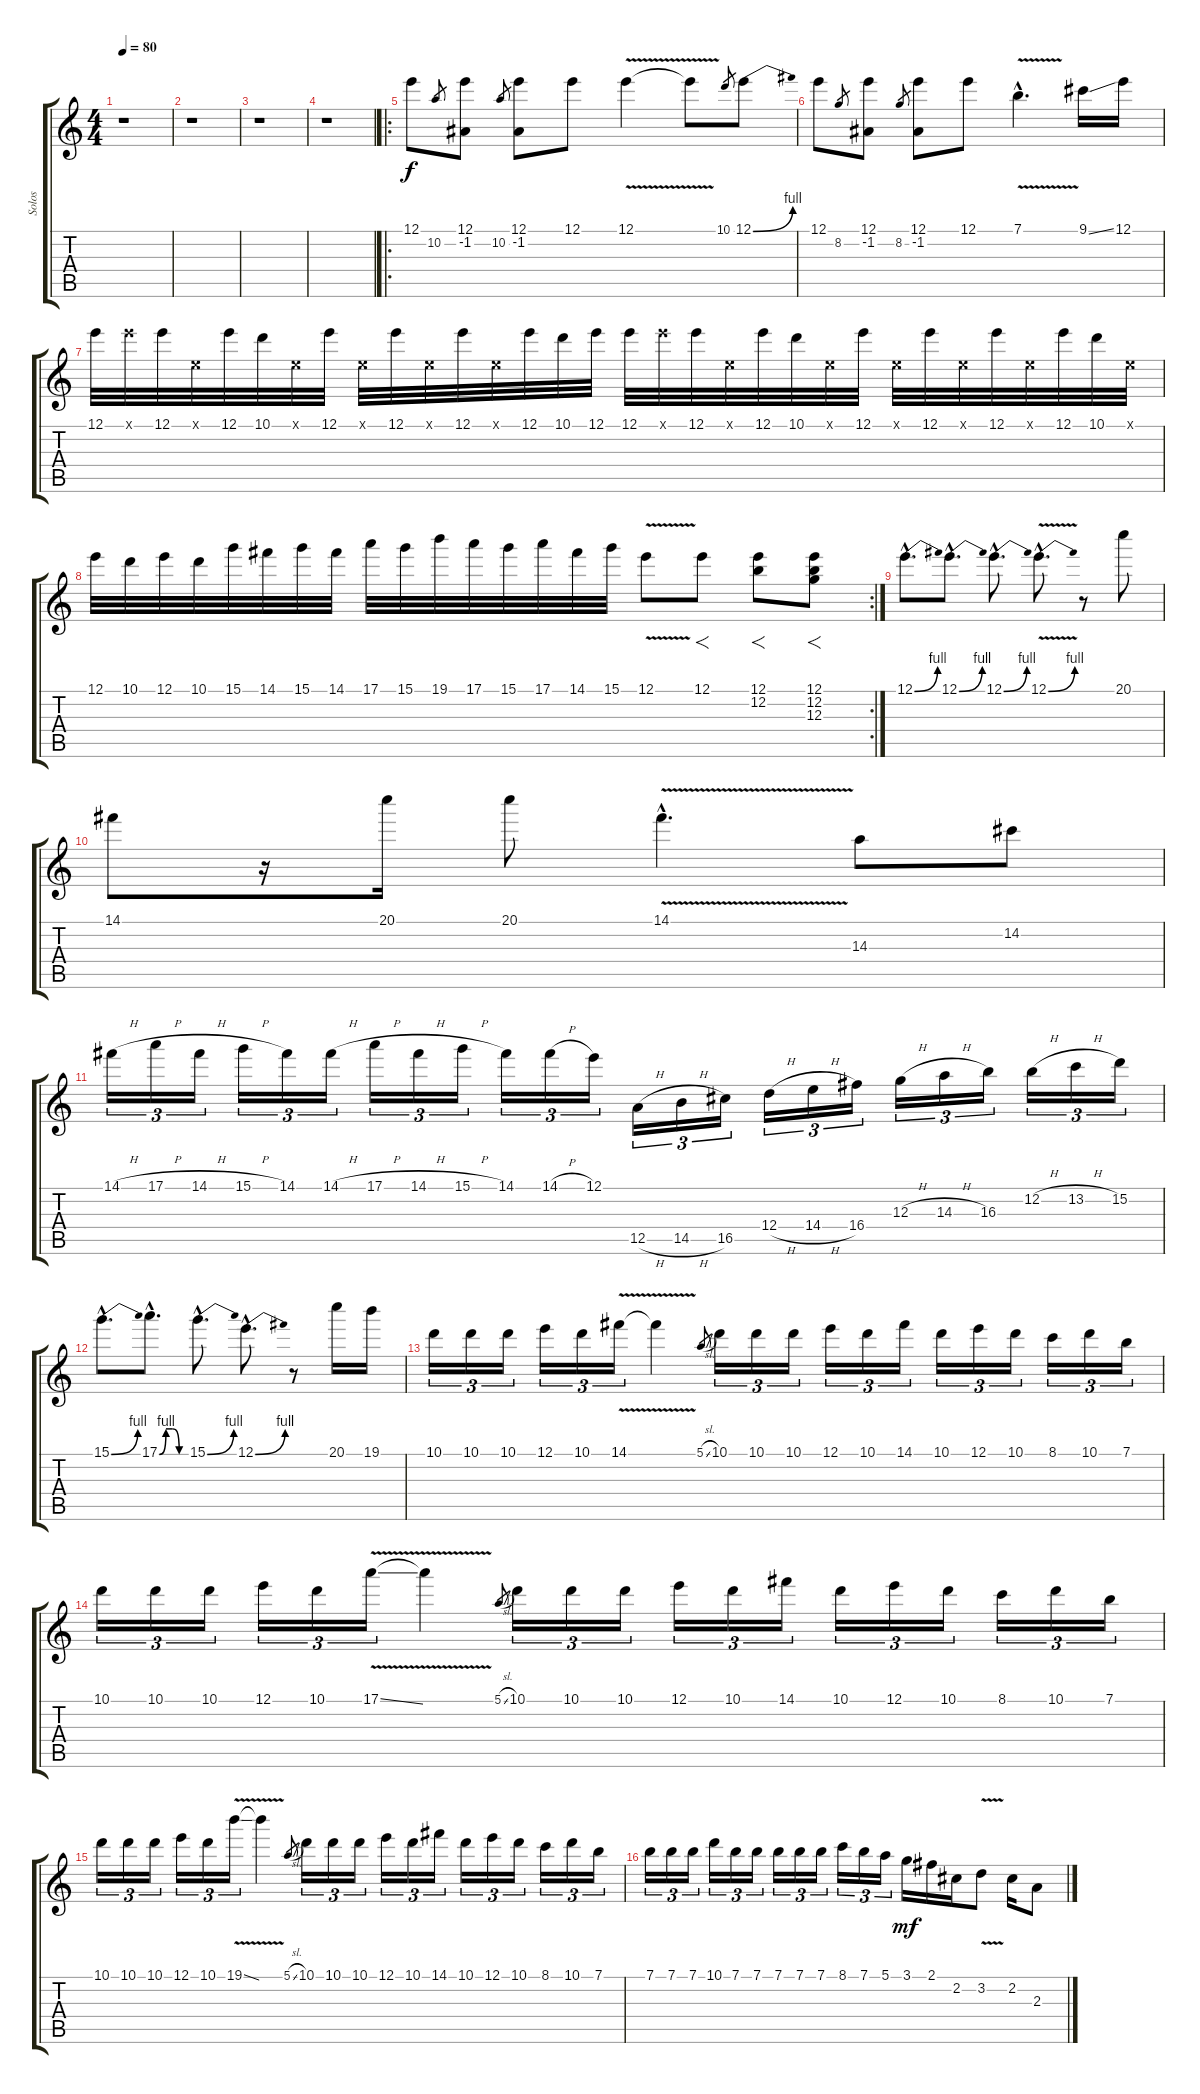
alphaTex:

\track ("Solos" "Solos") {instrument overdrivenguitar}
\staff {score tabs}
\tuning (E4 B3 G3 D3 A2 E2) {hide}
\ts (4 4)
\tempo 80
\clef g2
\ks c
r.1{dy f} |
r.1 |
r.1 |
r.1 |
\ro
12.1.8{volume 15 instrument overdrivenguitar} 10.2.8{gr} (12.1 -1.2).8 10.2.8{gr} (12.1 -1.2).8 12.1.8 12.1{v}.4 12.1{t}.8 10.1.8{gr} 12.1{be (bend 0 0 60 4)}.8 |
12.1.8 8.2.8{gr} (12.1 -1.2).8 8.2.8{gr} (12.1 -1.2).8 12.1.8 7.1{v hac}.4{d} 9.1{ss}.16 12.1.16 |
12.1.32 12.1{x}.32 12.1.32 0.1{x}.32 12.1.32 10.1.32 0.1{x}.32 12.1.32 0.1{x}.32 12.1.32 0.1{x}.32 12.1.32 0.1{x}.32 12.1.32 10.1.32 12.1.32 12.1.32 12.1{x}.32 12.1.32 0.1{x}.32 12.1.32 10.1.32 0.1{x}.32 12.1.32 0.1{x}.32 12.1.32 0.1{x}.32 12.1.32 0.1{x}.32 12.1.32 10.1.32 0.1{x}.32 |
\rc 2
12.1.32 10.1.32 12.1.32 10.1.32 15.1.32 14.1.32 15.1.32 14.1.32 17.1.32 15.1.32 19.1.32 17.1.32 15.1.32 17.1.32 14.1.32 15.1.32 12.1{v}.8 12.1.8{f} (12.1 12.2).8{f} (12.1 12.2 12.3).8{f} |
12.1{be (bend 0 0 60 4) hac}.8{d} 12.1{be (bend 0 0 60 4) hac}.8{d} 12.1{be (bend 0 0 60 4) hac}.8{d} 12.1{be (bend 0 0 60 4) v hac}.8{d} r.8 20.1.8 |
14.1.8 r.16 20.1.16 20.1.8 14.1{v hac}.4{d} 14.3.8 14.2.8 |
14.1{h}.16{tu (3 2)} 17.1{h}.16{tu (3 2)} 14.1{h}.16{tu (3 2)} 15.1{h}.16{tu (3 2)} 14.1.16{tu (3 2)} 14.1{h}.16{tu (3 2)} 17.1{h}.16{tu (3 2)} 14.1{h}.16{tu (3 2)} 15.1{h}.16{tu (3 2)} 14.1.16{tu (3 2)} 14.1{h}.16{tu (3 2)} 12.1.16{tu (3 2)} 12.5{h}.16{tu (3 2)} 14.5{h}.16{tu (3 2)} 16.5.16{tu (3 2)} 12.4{h}.16{tu (3 2)} 14.4{h}.16{tu (3 2)} 16.4.16{tu (3 2)} 12.3{h}.16{tu (3 2)} 14.3{h}.16{tu (3 2)} 16.3.16{tu (3 2)} 12.2{h}.16{tu (3 2)} 13.2{h}.16{tu (3 2)} 15.2.16{tu (3 2)} |
15.1{be (bend 0 0 60 4) hac}.8{d} 17.1{be (custom 0 0 15 4 30 4 45 0 60 0) hac}.8{d} 15.1{be (bend 0 0 60 4) hac}.8{d} 12.1{be (bend 0 0 60 4) hac}.8{d} r.8 20.1.16 19.1.16 |
10.1.16{tu (3 2)} 10.1.16{tu (3 2)} 10.1.16{tu (3 2)} 12.1.16{tu (3 2)} 10.1.16{tu (3 2)} 14.1{v}.16{tu (3 2)} 14.1{t}.4 5.1{sl}.8{gr} 10.1.16{tu (3 2)} 10.1.16{tu (3 2)} 10.1.16{tu (3 2)} 12.1.16{tu (3 2)} 10.1.16{tu (3 2)} 14.1.16{tu (3 2)} 10.1.16{tu (3 2)} 12.1.16{tu (3 2)} 10.1.16{tu (3 2)} 8.1.16{tu (3 2)} 10.1.16{tu (3 2)} 7.1.16{tu (3 2)} |
10.1.16{tu (3 2)} 10.1.16{tu (3 2)} 10.1.16{tu (3 2)} 12.1.16{tu (3 2)} 10.1.16{tu (3 2)} 17.1{v ss}.16{tu (3 2)} 17.1{t}.4 5.1{sl}.8{gr} 10.1.16{tu (3 2)} 10.1.16{tu (3 2)} 10.1.16{tu (3 2)} 12.1.16{tu (3 2)} 10.1.16{tu (3 2)} 14.1.16{tu (3 2)} 10.1.16{tu (3 2)} 12.1.16{tu (3 2)} 10.1.16{tu (3 2)} 8.1.16{tu (3 2)} 10.1.16{tu (3 2)} 7.1.16{tu (3 2)} |
10.1.16{tu (3 2)} 10.1.16{tu (3 2)} 10.1.16{tu (3 2)} 12.1.16{tu (3 2)} 10.1.16{tu (3 2)} 19.1{v ss}.16{tu (3 2)} 19.1{t}.4 5.1{sl}.8{gr} 10.1.16{tu (3 2)} 10.1.16{tu (3 2)} 10.1.16{tu (3 2)} 12.1.16{tu (3 2)} 10.1.16{tu (3 2)} 14.1.16{tu (3 2)} 10.1.16{tu (3 2)} 12.1.16{tu (3 2)} 10.1.16{tu (3 2)} 8.1.16{tu (3 2)} 10.1.16{tu (3 2)} 7.1.16{tu (3 2)} |
7.1.16{tu (3 2)} 7.1.16{tu (3 2)} 7.1.16{tu (3 2)} 10.1.16{tu (3 2)} 7.1.16{tu (3 2)} 7.1.16{tu (3 2)} 7.1.16{tu (3 2)} 7.1.16{tu (3 2)} 7.1.16{tu (3 2)} 8.1.16{tu (3 2)} 7.1.16{tu (3 2)} 5.1.16{tu (3 2)} 3.1.16{dy mf} 2.1.16 2.2.16 3.2{v}.8 2.2.16 2.3.8
